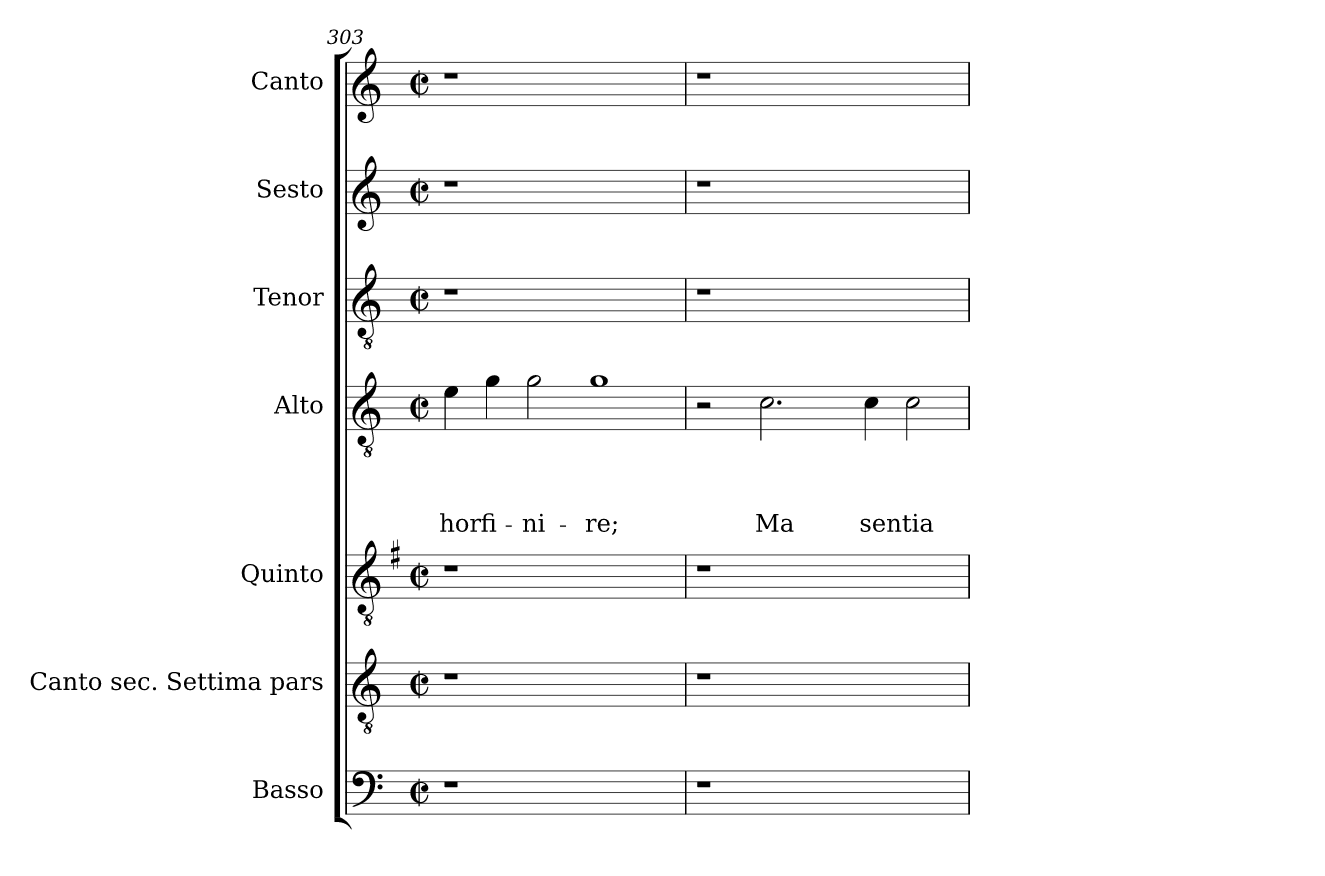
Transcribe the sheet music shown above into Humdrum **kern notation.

**kern	**kern	**kern	**kern	**text	**text	**text	**text	**kern	**kern	**kern
*part7	*part6	*part5	*part4	*part4	*part4	*part4	*part4	*part3	*part2	*part1
*staff7	*staff6	*staff5	*staff4	*staff4	*staff4	*staff4	*staff4	*staff3	*staff2	*staff1
*I"Basso	*I"Canto sec. Settima pars	*I"Quinto	*I"Alto	*	*	*	*	*I"Tenor	*I"Sesto	*I"Canto
*	*	*I'Quinto	*I'Alto	*	*	*	*	*I'Tenor	*I'Sesto	*I'Canto
!!LO:LB:g=z
*clefF4	*clefGv2	*clefGv2	*clefGv2	*	*	*	*	*clefGv2	*clefG2	*clefG2
*k[]	*k[]	*k[f#]	*k[]	*	*	*	*	*k[]	*k[]	*k[]
*C:	*C:	*G:	*C:	*	*	*	*	*C:	*C:	*C:
*M2/2	*M2/2	*M2/2	*M2/2	*	*	*	*	*M2/2	*M2/2	*M2/2
*met(c|)	*met(c|)	*met(c|)	*met(c|)	*	*	*	*	*met(c|)	*met(c|)	*met(c|)
=303	=303	=303	=303	=303	=303	=303	=303	=303	=303	=303
!	!	!	!	!	!	!	!LO:LY:b	!	!	!
1r	1r	1r	4e\	.	.	.	hor	1r	1r	1r
!	!	!	!	!	!	!	!LO:LY:b	!	!	!
.	.	.	4g\	.	.	.	fi-	.	.	.
!	!	!	!	!	!	!	!LO:LY:b	!	!	!
.	.	.	2g\	.	.	.	-ni-	.	.	.
!	!	!	!	!	!	!	!LO:LY:b	!	!	!
1ryy	1ryy	1ryy	1g	.	.	.	-re;	1ryy	1ryy	1ryy
=304	=304	=304	=304	=304	=304	=304	=304	=304	=304	=304
1r	1r	1r	2r	.	.	.	.	1r	1r	1r
!	!	!	!	!	!	!	!LO:LY:b	!	!	!
.	.	.	2.c\	.	.	.	Ma	.	.	.
1ryy	1ryy	1ryy	.	.	.	.	.	1ryy	1ryy	1ryy
!	!	!	!	!	!	!	!LO:LY:b	!	!	!
.	.	.	4c\	.	.	.	sentia	.	.	.
.	.	.	2c\	.	.	.	.	.	.	.
=	=	=	=	=	=	=	=	=	=	=
*-	*-	*-	*-	*-	*-	*-	*-	*-	*-	*-
